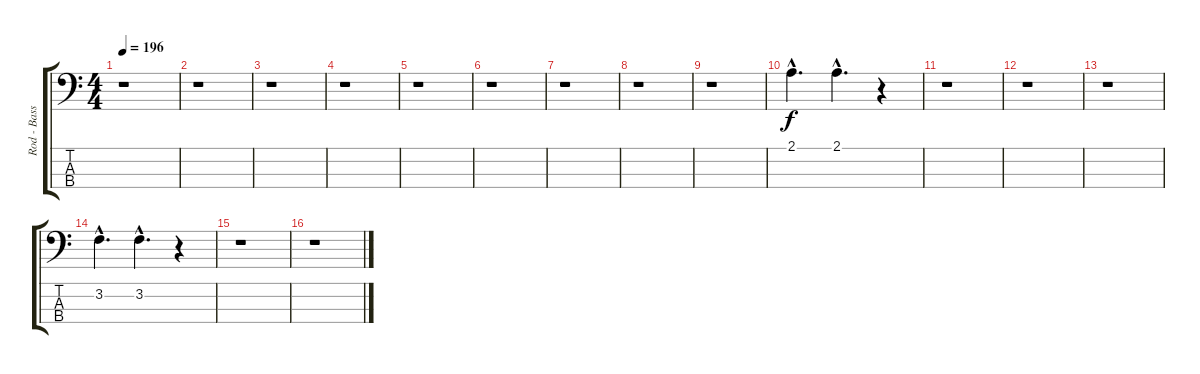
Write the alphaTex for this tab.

\track ("Rod - Bass" "Rod - Bass") {instrument electricbasspick}
\staff {score tabs}
\tuning (G2 D2 A1 E1) {hide}
\ts (4 4)
\tempo 196
\clef f4
\ks c
r.1{dy f} |
r.1 |
r.1 |
r.1 |
r.1 |
r.1 |
r.1 |
r.1 |
r.1 |
2.1{hac}.4{d} 2.1{hac}.4{d} r.4 |
r.1 |
r.1 |
r.1 |
3.2{hac}.4{d} 3.2{hac}.4{d} r.4 |
r.1 |
r.1
